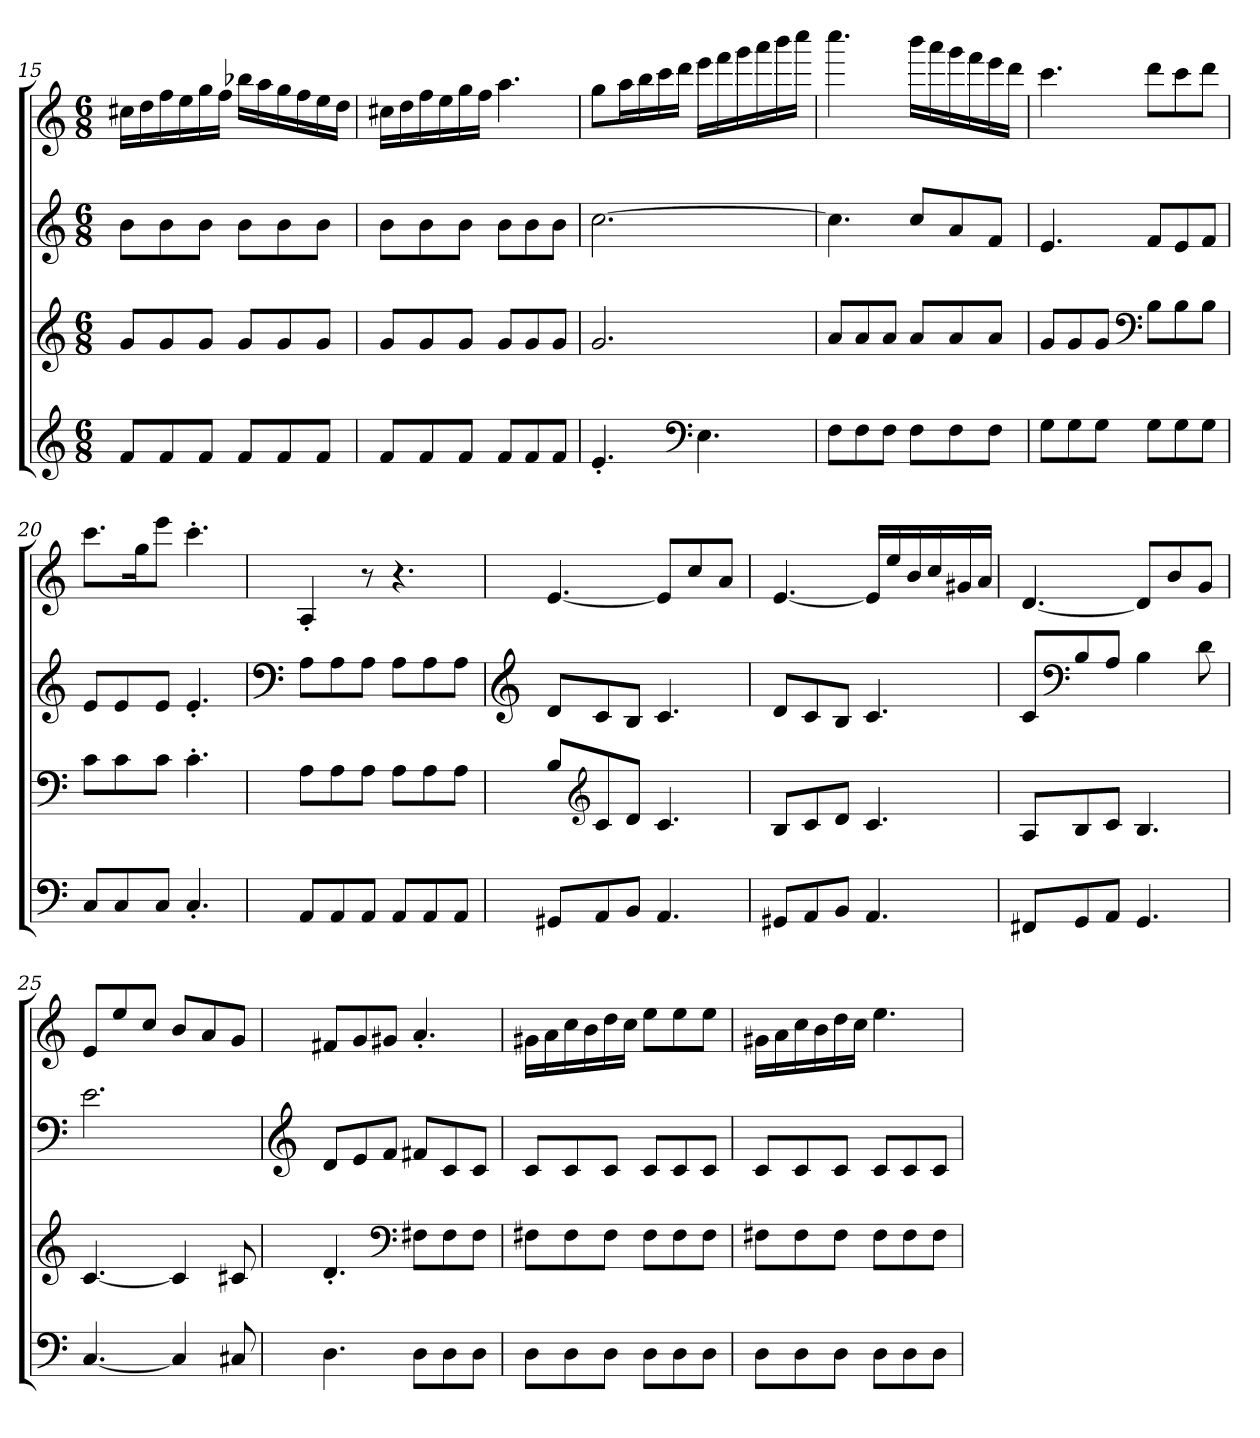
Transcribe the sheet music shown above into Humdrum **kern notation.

**kern	**kern	**kern	**kern
*part4	*part3	*part2	*part1
*staff4	*staff3	*staff2	*staff1
*clefG2	*clefG2	*clefG2	*clefG2
*k[]	*k[]	*k[]	*k[]
*C:	*C:	*C:	*C:
*M6/8	*M6/8	*M6/8	*M6/8
=15	=15	=15	=15
8f/L	8g/L	8b\L	16cc#X\LL
.	.	.	16dd\
8f/	8g/	8b\	16ff\
.	.	.	16ee\
8f/J	8g/J	8b\J	16gg\
.	.	.	16ff\JJ
8f/L	8g/L	8b\L	16bb-X\LL
.	.	.	16aa\
8f/	8g/	8b\	16gg\
.	.	.	16ff\
8f/J	8g/J	8b\J	16ee\
.	.	.	16dd\JJ
=16	=16	=16	=16
8f/L	8g/L	8b\L	16cc#X\LL
.	.	.	16dd\
8f/	8g/	8b\	16ff\
.	.	.	16ee\
8f/J	8g/J	8b\J	16gg\
.	.	.	16ff\JJ
8f/L	8g/L	8b\L	4.aa\
8f/	8g/	8b\	.
8f/J	8g/J	8b\J	.
=17	=17	=17	=17
4.e'/	2.g/	[2.cc\	8gg\L
.	.	.	16aa\L
.	.	.	16bb\
.	.	.	16ccc\
.	.	.	16ddd\JJ
*clefF4	*	*	*
4.E\	.	.	16eee\LL
.	.	.	16fff\
.	.	.	16ggg\
.	.	.	16aaa\
.	.	.	16bbb\
.	.	.	16cccc\JJ
=18	=18	=18	=18
8F\L	8a/L	4.cc\]	4.cccc\
8F\	8a/	.	.
8F\J	8a/J	.	.
8F\L	8a/L	8cc/L	16bbb\LL
.	.	.	16aaa\
8F\	8a/	8a/	16ggg\
.	.	.	16fff\
8F\J	8a/J	8f/J	16eee\
.	.	.	16ddd\JJ
=19	=19	=19	=19
8G\L	8g/L	4.e/	4.ccc\
8G\	8g/	.	.
8G\J	8g/J	.	.
*	*clefF4	*	*
8G\L	8B\L	8f/L	8ddd\L
8G\	8B\	8e/	8ccc\
8G\J	8B\J	8f/J	8ddd\J
=20	=20	=20	=20
8C/L	8c\L	8e/L	8.ccc\L
8C/	8c\	8e/	.
.	.	.	16gg\K
8C/J	8c\J	8e/J	8eee\J
4.C'/	4.c'\	4.e'/	4.ccc'\
=21	=21	=21	=21
*	*	*clefF4	*
8AA/L	8A\L	8A\L	4A'/
8AA/	8A\	8A\	.
8AA/J	8A\J	8A\J	8r
8AA/L	8A\L	8A\L	4.r
8AA/	8A\	8A\	.
8AA/J	8A\J	8A\J	.
=22	=22	=22	=22
*	*	*clefG2	*
8GG#X/L	8B/L	8d/L	[4.e/
*	*clefG2	*	*
8AA/	8c/	8c/	.
8BB/J	8d/J	8B/J	.
4.AA/	4.c/	4.c/	8e/L]
.	.	.	8cc/
.	.	.	8a/J
=23	=23	=23	=23
8GG#X/L	8B/L	8d/L	[4.e/
8AA/	8c/	8c/	.
8BB/J	8d/J	8B/J	.
4.AA/	4.c/	4.c/	16e/LL]
.	.	.	16ee/
.	.	.	16b/
.	.	.	16cc/
.	.	.	16g#X/
.	.	.	16a/JJ
=24	=24	=24	=24
8FF#X/L	8A/L	8c/L	[4.d/
*	*	*clefF4	*
8GG/	8B/	8B/	.
8AA/J	8c/J	8A/J	.
4.GG/	4.B/	4B\	8d/L]
.	.	.	8b/
.	.	8d\	8g/J
=25	=25	=25	=25
[4.C/	[4.c/	2.e\	8e/L
.	.	.	8ee/
.	.	.	8cc/J
4C/]	4c/]	.	8b/L
.	.	.	8a/
8C#X/	8c#X/	.	8g/J
=26	=26	=26	=26
*	*	*clefG2	*
4.D\	4.d'/	8d/L	8f#X/L
.	.	8e/	8g/
.	.	8f/J	8g#X/J
*	*clefF4	*	*
8D\L	8F#X\L	8f#X/L	4.a'/
8D\	8F#\	8c/	.
8D\J	8F#\J	8c/J	.
=27	=27	=27	=27
8D\L	8F#X\L	8c/L	16g#X\LL
.	.	.	16a\
8D\	8F#\	8c/	16cc\
.	.	.	16b\
8D\J	8F#\J	8c/J	16dd\
.	.	.	16cc\JJ
8D\L	8F#\L	8c/L	8ee\L
8D\	8F#\	8c/	8ee\
8D\J	8F#\J	8c/J	8ee\J
=28	=28	=28	=28
8D\L	8F#X\L	8c/L	16g#X\LL
.	.	.	16a\
8D\	8F#\	8c/	16cc\
.	.	.	16b\
8D\J	8F#\J	8c/J	16dd\
.	.	.	16cc\JJ
8D\L	8F#\L	8c/L	4.ee\
8D\	8F#\	8c/	.
8D\J	8F#\J	8c/J	.
=	=	=	=
*-	*-	*-	*-
